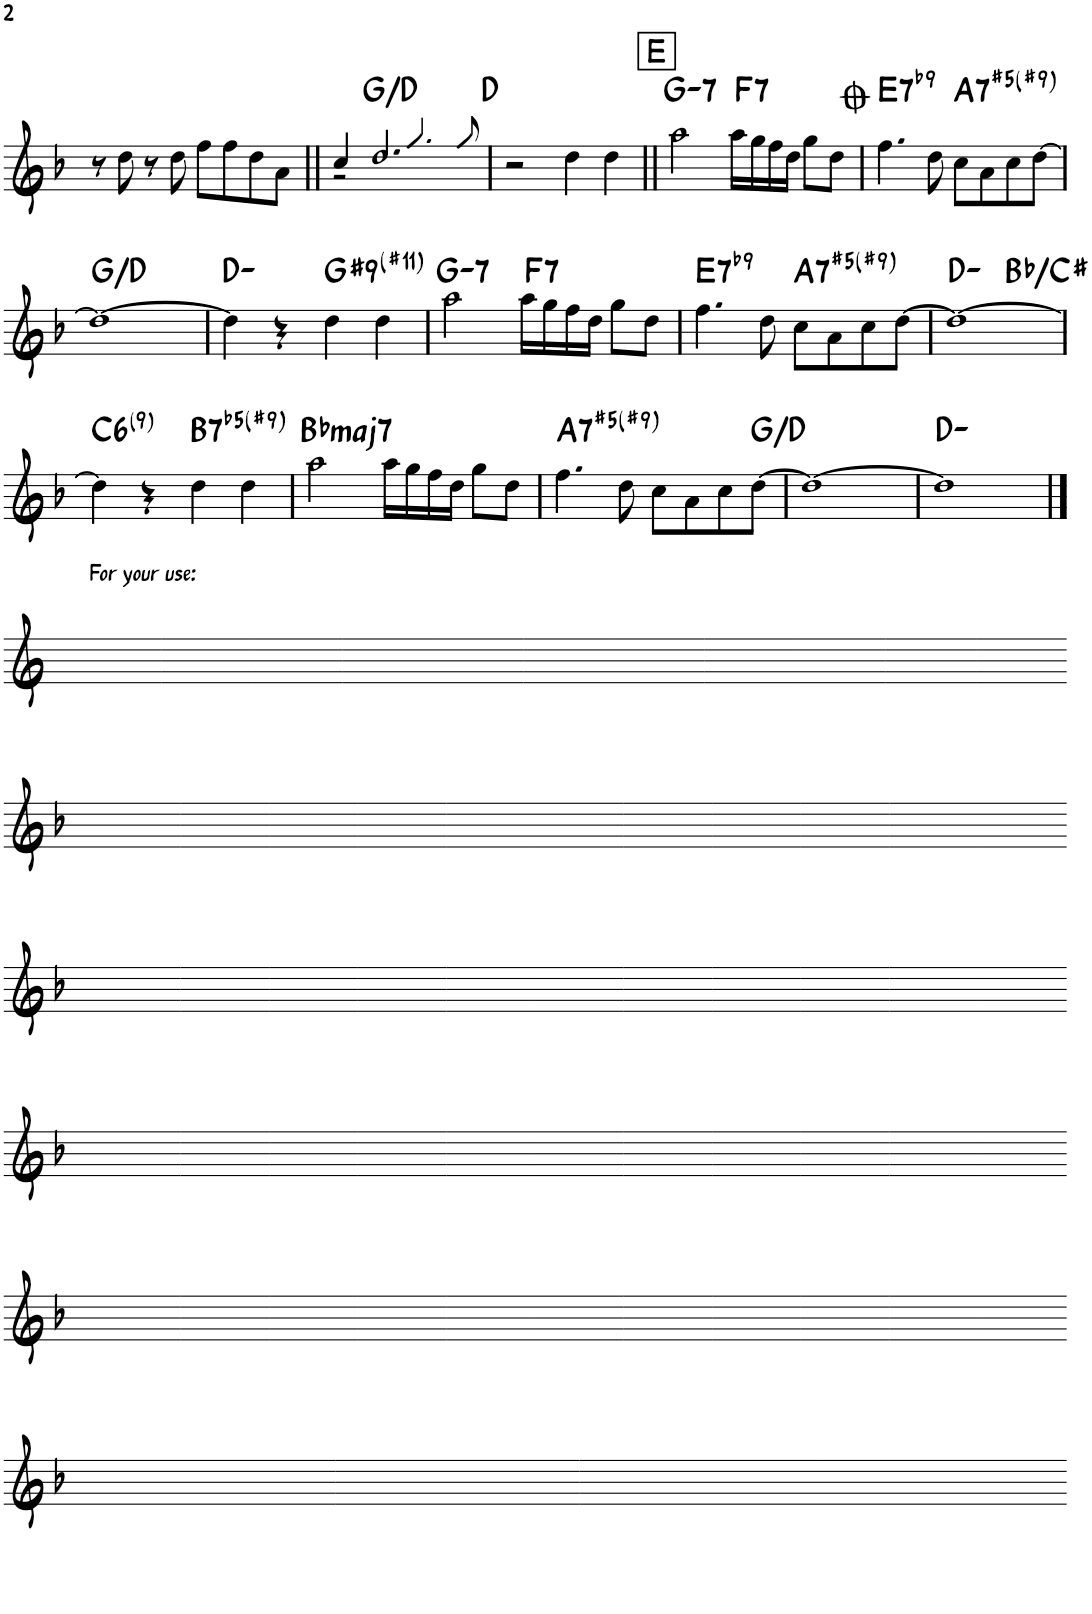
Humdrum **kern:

**kern	**harte
*part1	*part1
*staff1	*
*I"Alto Saxophone	*
*I'A. Sax.	*
!!LO:PB:g=z
*clefG2	*
*Trd5c9	*
*k[b-]	*
*M4/4	*
=50	=50
8r	.
8dd\	.
8r	.
8dd\	.
8ff\L	.
8ff\	.
8dd\	.
8a\J	.
=51||	=51||
*^	*
4cc/	2r	.
2.dd/	.	.
.	4.ff/	G:maj/5
.	8ff/	D:maj
*v	*v	*
=52	=52
2r	.
4dd\	.
4dd\	.
!!LO:REH:place=s1:a:B:rj:fs=14:t=E
=53||	=53||
!	!LO:H:kt=7
2aa\	G:min7
!	!LO:H:kt=7
16aa\LL	F:7
16gg\	.
16ff\	.
16dd\JJ	.
8gg\L	.
8dd\J	.
=54	=54
!	!LO:H:kt=7
4.ff\	E:7(b9)
8dd\	.
!	!LO:H:kt=7
8ccn\L	A:(3,#5,b7,#9)
8a\	.
8cc\	.
[8dd\J	.
!!LO:LB:g=z
=55	=55
1dd_	G:maj/5
=56	=56
4dd\]	D:min
4r	.
!	!LO:H:kt=9
4ddn\	G#:9(#11)
4dd\	.
=57	=57
!	!LO:H:kt=7
2aan\	G:min7
!	!LO:H:kt=7
16aa\LL	F:7
16gg\	.
16ff\	.
16dd\JJ	.
8gg\L	.
8dd\J	.
=58	=58
!	!LO:H:kt=7
4.ff\	E:7(b9)
8dd\	.
!	!LO:H:kt=7
8ccn\L	A:(3,#5,b7,#9)
8a\	.
8cc\	.
[8dd\J	.
=59	=59
1dd_	D:min
!!LO:LB:g=z
=60	=60
!	!LO:H:kt=6
4dd\]	C:maj6(9)
4r	.
!	!LO:H:kt=7
4ddn\	B:(3,b5,b7,#9)
4dd\	.
=61	=61
!	!LO:H:kt=maj7
2aa\	Bb:maj7
16aa\LL	.
16gg\	.
16ff\	.
16dd\JJ	.
8gg\L	.
8dd\J	.
=62	=62
!	!LO:H:kt=7
4.ff\	A:(3,#5,b7,#9)
8dd\	.
8ccn\L	.
8a\	.
8cc\	.
[8dd\J	G:maj/5
=63	=63
1dd_	.
=64	=64
1dd]	D:min
!!LO:LB:g=z
==65	==65
*k[b-]	*
1ryy	.
=66-	=66-
!LO:TX:a:t=For your use&colon;	!
1ryy	.
=67-	=67-
1ryy	.
=68-	=68-
1ryy	.
=69-	=69-
1ryy	.
=70-	=70-
1ryy	.
=71-	=71-
1ryy	.
=72-	=72-
1ryy	.
=73-	=73-
1ryy	.
=74-	=74-
1ryy	.
=75-	=75-
1ryy	.
!!LO:LB:g=z
=76-	=76-
1ryy	.
=77-	=77-
1ryy	.
=78-	=78-
1ryy	.
=79-	=79-
1ryy	.
=80-	=80-
1ryy	.
=81-	=81-
*k[b-]	*
1ryy	.
=82-	=82-
1ryy	.
=83-	=83-
1ryy	.
=84-	=84-
1ryy	.
=85-	=85-
1ryy	.
=86-	=86-
1ryy	.
!!LO:LB:g=z
=87-	=87-
1ryy	.
=88-	=88-
1ryy	.
=89-	=89-
1ryy	.
=90-	=90-
1ryy	.
=91-	=91-
1ryy	.
=92-	=92-
1ryy	.
=93-	=93-
1ryy	.
=94-	=94-
1ryy	.
=95-	=95-
1ryy	.
=96-	=96-
1ryy	.
=97-	=97-
*k[b-]	*
1ryy	.
!!LO:LB:g=z
=98-	=98-
1ryy	.
=99-	=99-
1ryy	.
=100-	=100-
1ryy	.
=101-	=101-
1ryy	.
=102-	=102-
1ryy	.
=103-	=103-
1ryy	.
=104-	=104-
1ryy	.
=105-	=105-
1ryy	.
=106-	=106-
1ryy	.
=107-	=107-
1ryy	.
=108-	=108-
1ryy	.
!!LO:LB:g=z
=109-	=109-
1ryy	.
=110-	=110-
1ryy	.
=111-	=111-
1ryy	.
=112-	=112-
1ryy	.
=113-	=113-
*k[b-]	*
1ryy	.
=114-	=114-
1ryy	.
=115-	=115-
1ryy	.
=116-	=116-
1ryy	.
=117-	=117-
1ryy	.
=118-	=118-
1ryy	.
=119-	=119-
1ryy	.
!!LO:LB:g=z
=120-	=120-
1ryy	.
=121-	=121-
1ryy	.
=122-	=122-
1ryy	.
=123-	=123-
1ryy	.
=-	=-
*-	*-
